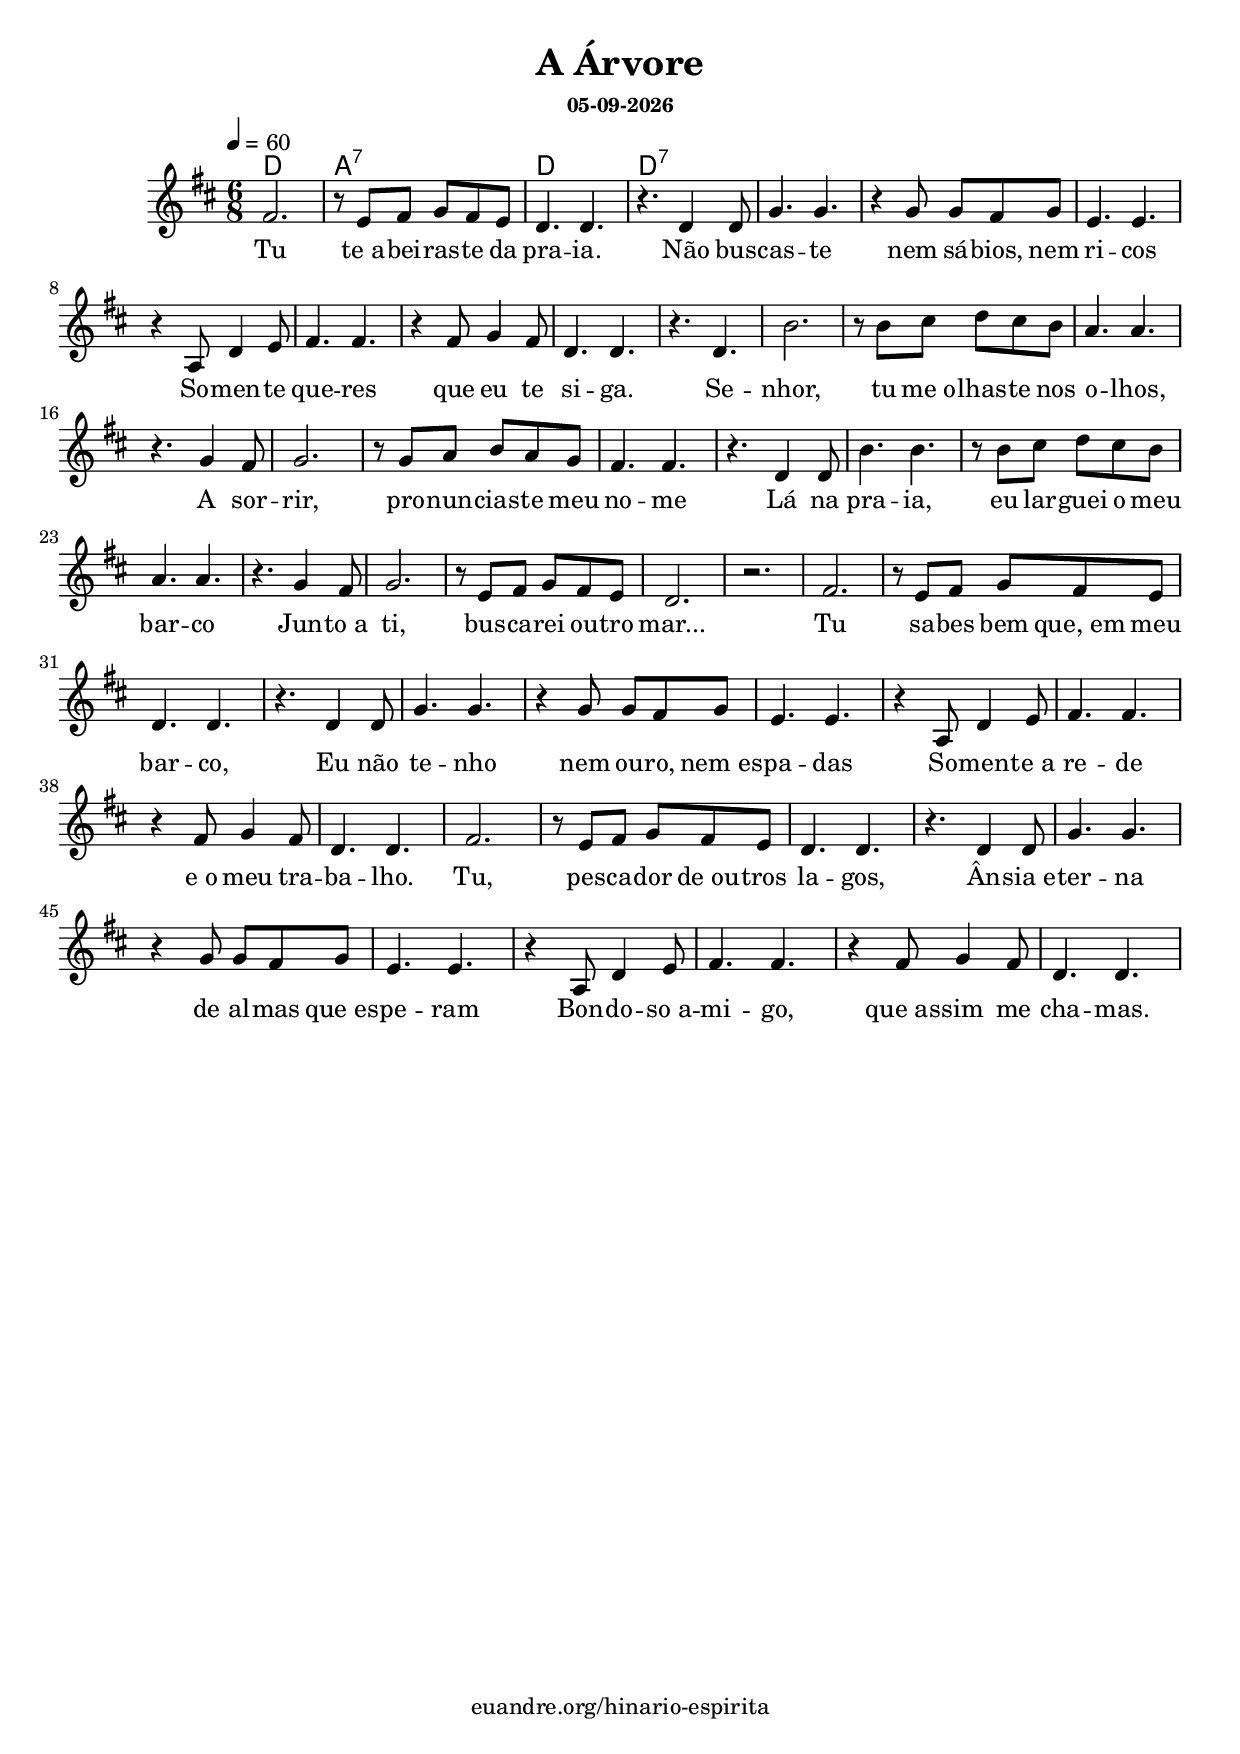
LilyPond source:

\version "2.16.0"

%\pointAndClickOff

\header {
  title = "A Árvore"
  subsubtitle = #(strftime "%d-%m-%Y" (localtime (current-time)))
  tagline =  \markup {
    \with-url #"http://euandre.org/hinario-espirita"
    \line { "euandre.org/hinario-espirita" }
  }
}

melodia = \relative c' {
  \key d \major
  \time 6/8
  \tempo 4 = 60
  \clef treble

  % 1
  fis2. | r8 e8 fis g fis e | d4. d | r4. d4 d8 |
  g4. g | r4 g8 g fis g | e4. e | r4 a,8 d4 e8 |
  fis4. fis | r4 fis8 g4 fis8 | d4. d |

  r4. d4. | b'2. | r8 b8 cis d cis b | a4. a |
  r4. g4 fis8 | g2. | r8 g8 a b a g | fis4. fis |
  r4. d4 d8 | b'4. b | r8 b8 cis d cis b | a4. a |
  r4. g4 fis8 | g2. | r8 e8 fis g fis e | d2. | r2. |

  fis2. | r8 e8 fis g fis e | d4. d | r4. d4 d8 |
  g4. g | r4 g8 g fis g | e4. e | r4 a,8 d4 e8 |
  fis4. fis | r4 fis8 g4 fis8 | d4. d |

  fis2. | r8 e8 fis g fis e | d4. d | r4. d4 d8 |
  g4. g | r4 g8 g fis g | e4. e | r4 a,8 d4 e8 |
  fis4. fis | r4 fis8 g4 fis8 | d4. d |
}

letra = \lyricmode {
  Tu te_a -- bei -- ras -- te da pra -- ia.
  Não bus -- cas -- te nem sá -- bios, nem ri -- cos
  So -- men -- te que -- res  que eu te si -- ga.

  Se -- nhor, tu me_o -- lhas -- te nos o -- lhos,
  A sor -- rir,  pro -- nun -- cias -- te meu no -- me
  Lá na pra -- ia, eu lar -- guei o meu bar -- co
  Jun -- to_a ti,  bus -- ca -- rei ou -- tro mar...

  Tu sa -- bes bem que,_em meu bar -- co,
  Eu não te -- nho nem ou -- ro, nem_es -- pa -- das
  So -- men -- te_a re -- de e_o meu tra -- ba -- lho.

  Tu, pes -- ca -- dor de_ou -- tros la -- gos,
  Ân -- sia_e -- ter -- na de al -- mas que_es -- pe -- ram
  Bon -- do -- so_a -- mi -- go, que_as -- sim me cha -- mas.
}

harmonia = \chordmode {
  \set majorSevenSymbol = \markup { 7M }
  d2.: | a:7 | d | d:7 
}

\score {
  <<
    \new ChordNames { \harmonia }
    \new Staff <<
      \new Voice = "melodia" { \melodia }
      \lyricsto "melodia" \new Lyrics \letra
      \set Staff.midiInstrument = #"acoustic grand"
    >>
  >>
  \layout {}
  \midi {}
}
